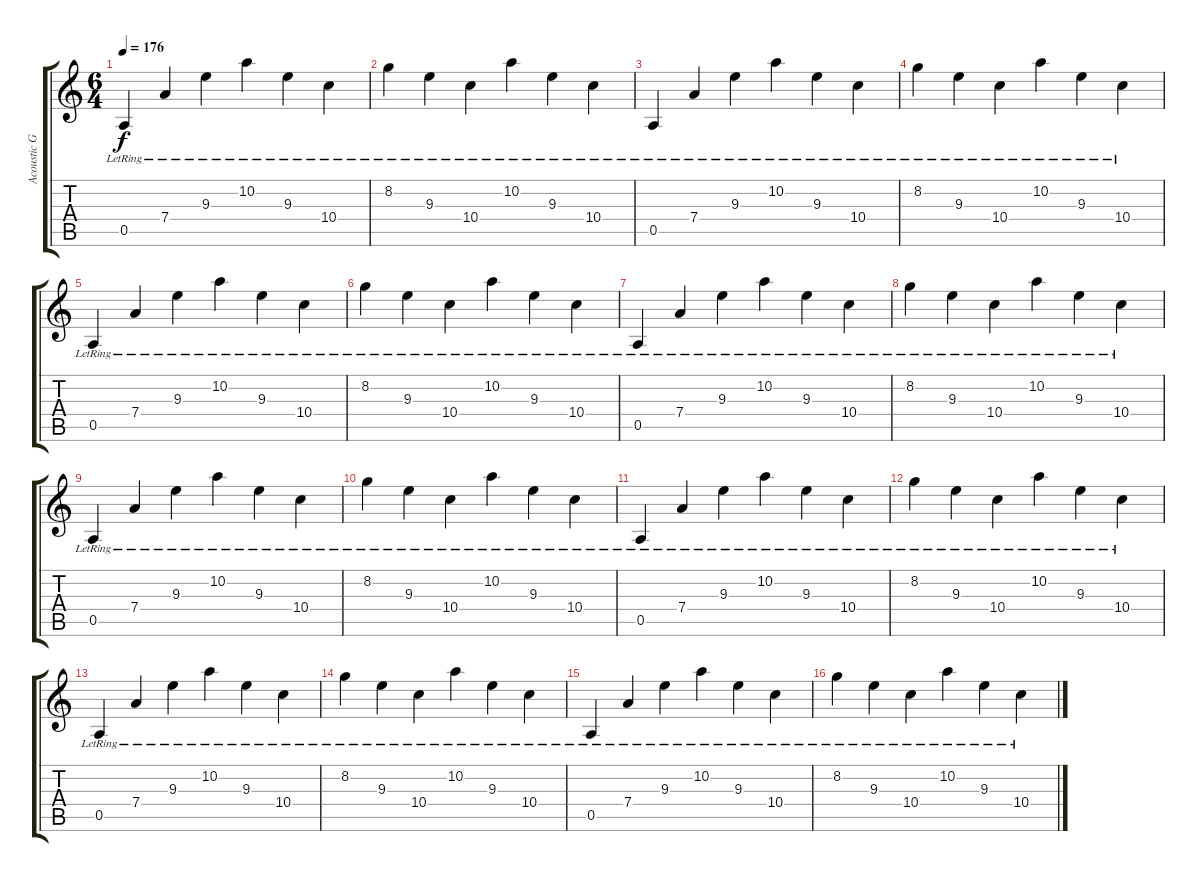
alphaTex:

\track ("Acoustic Guitar" "Acoustic G") {instrument electricguitarjazz}
\staff {score tabs}
\tuning (E4 B3 G3 D3 A2 D2) {hide}
\ts (6 4)
\tempo 176
\clef g2
\ks c
0.5{lr}.4{dy f instrument electricguitarjazz} 7.4{lr}.4 9.3{lr}.4 10.2{lr}.4 9.3{lr}.4 10.4{lr}.4 |
8.2{lr}.4 9.3{lr}.4 10.4{lr}.4 10.2{lr}.4 9.3{lr}.4 10.4{lr}.4 |
0.5{lr}.4 7.4{lr}.4 9.3{lr}.4 10.2{lr}.4 9.3{lr}.4 10.4{lr}.4 |
8.2{lr}.4 9.3{lr}.4 10.4{lr}.4 10.2{lr}.4 9.3{lr}.4 10.4{lr}.4 |
0.5{lr}.4 7.4{lr}.4 9.3{lr}.4 10.2{lr}.4 9.3{lr}.4 10.4{lr}.4 |
8.2{lr}.4 9.3{lr}.4 10.4{lr}.4 10.2{lr}.4 9.3{lr}.4 10.4{lr}.4 |
0.5{lr}.4 7.4{lr}.4 9.3{lr}.4 10.2{lr}.4 9.3{lr}.4 10.4{lr}.4 |
8.2{lr}.4 9.3{lr}.4 10.4{lr}.4 10.2{lr}.4 9.3{lr}.4 10.4{lr}.4 |
0.5{lr}.4 7.4{lr}.4 9.3{lr}.4 10.2{lr}.4 9.3{lr}.4 10.4{lr}.4 |
8.2{lr}.4 9.3{lr}.4 10.4{lr}.4 10.2{lr}.4 9.3{lr}.4 10.4{lr}.4 |
0.5{lr}.4 7.4{lr}.4 9.3{lr}.4 10.2{lr}.4 9.3{lr}.4 10.4{lr}.4 |
8.2{lr}.4 9.3{lr}.4 10.4{lr}.4 10.2{lr}.4 9.3{lr}.4 10.4{lr}.4 |
0.5{lr}.4 7.4{lr}.4 9.3{lr}.4 10.2{lr}.4 9.3{lr}.4 10.4{lr}.4 |
8.2{lr}.4 9.3{lr}.4 10.4{lr}.4 10.2{lr}.4 9.3{lr}.4 10.4{lr}.4 |
0.5{lr}.4 7.4{lr}.4 9.3{lr}.4 10.2{lr}.4 9.3{lr}.4 10.4{lr}.4 |
8.2{lr}.4 9.3{lr}.4 10.4{lr}.4 10.2{lr}.4 9.3{lr}.4 10.4{lr}.4
